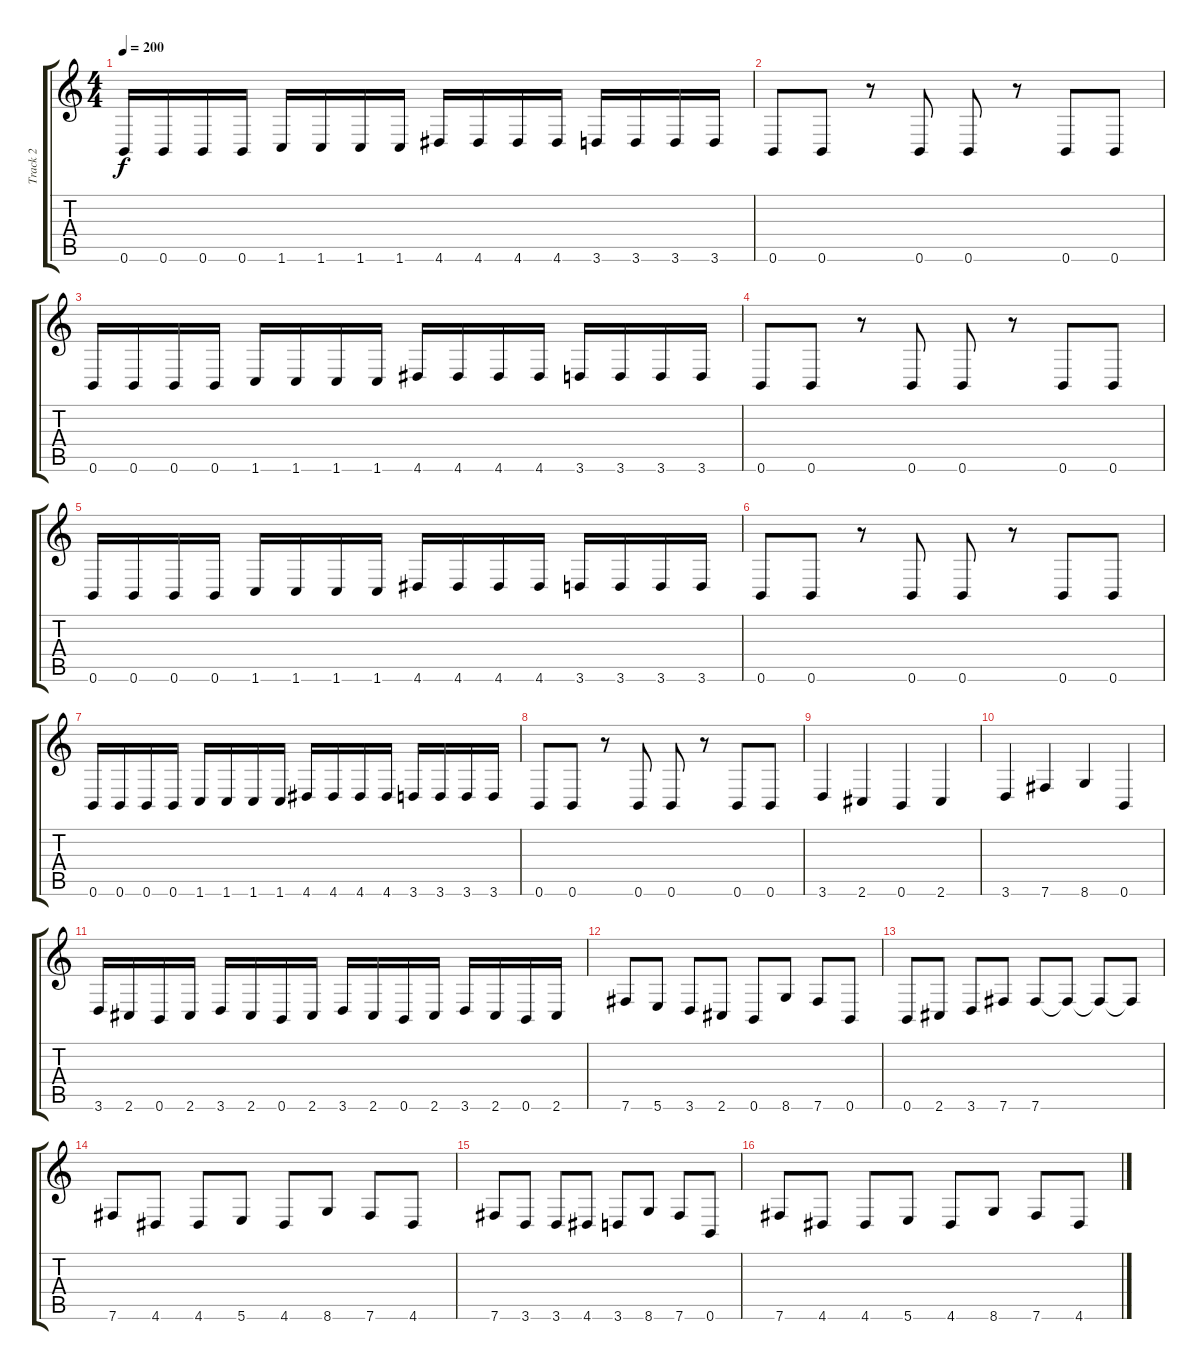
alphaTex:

\track ("Track 2" "Track 2") {instrument overdrivenguitar}
\staff {score tabs}
\tuning (Db4 Ab3 E3 B2 Gb2 B1) {hide}
\ts (4 4)
\tempo 200
\clef g2
\ks c
0.6.16{dy f} 0.6.16 0.6.16 0.6.16 1.6.16 1.6.16 1.6.16 1.6.16 4.6.16 4.6.16 4.6.16 4.6.16 3.6.16 3.6.16 3.6.16 3.6.16 |
0.6.8 0.6.8 r.8 0.6.8 0.6.8 r.8 0.6.8 0.6.8 |
0.6.16 0.6.16 0.6.16 0.6.16 1.6.16 1.6.16 1.6.16 1.6.16 4.6.16 4.6.16 4.6.16 4.6.16 3.6.16 3.6.16 3.6.16 3.6.16 |
0.6.8 0.6.8 r.8 0.6.8 0.6.8 r.8 0.6.8 0.6.8 |
0.6.16 0.6.16 0.6.16 0.6.16 1.6.16 1.6.16 1.6.16 1.6.16 4.6.16 4.6.16 4.6.16 4.6.16 3.6.16 3.6.16 3.6.16 3.6.16 |
0.6.8 0.6.8 r.8 0.6.8 0.6.8 r.8 0.6.8 0.6.8 |
0.6.16 0.6.16 0.6.16 0.6.16 1.6.16 1.6.16 1.6.16 1.6.16 4.6.16 4.6.16 4.6.16 4.6.16 3.6.16 3.6.16 3.6.16 3.6.16 |
0.6.8 0.6.8 r.8 0.6.8 0.6.8 r.8 0.6.8 0.6.8 |
3.6.4 2.6.4 0.6.4 2.6.4 |
3.6.4 7.6.4 8.6.4 0.6.4 |
3.6.16 2.6.16 0.6.16 2.6.16 3.6.16 2.6.16 0.6.16 2.6.16 3.6.16 2.6.16 0.6.16 2.6.16 3.6.16 2.6.16 0.6.16 2.6.16 |
7.6.8 5.6.8 3.6.8 2.6.8 0.6.8 8.6.8 7.6.8 0.6.8 |
0.6.8 2.6.8 3.6.8 7.6.8 7.6.8 7.6{t}.8 7.6{t}.8 7.6{t}.8 |
7.6.8 4.6.8 4.6.8 5.6.8 4.6.8 8.6.8 7.6.8 4.6.8 |
7.6.8 3.6.8 3.6.8 4.6.8 3.6.8 8.6.8 7.6.8 0.6.8 |
7.6.8 4.6.8 4.6.8 5.6.8 4.6.8 8.6.8 7.6.8 4.6.8
